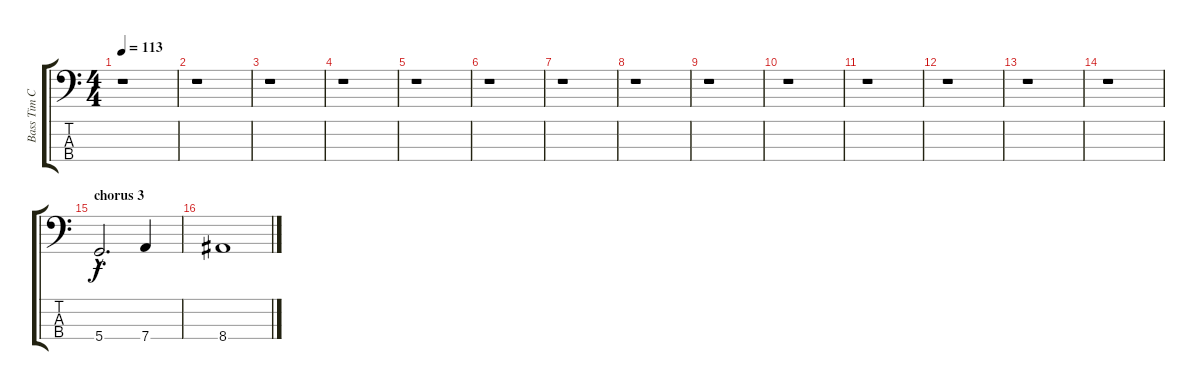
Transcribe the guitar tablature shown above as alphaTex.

\track ("Bass Tim C." "Bass Tim C") {instrument electricbassfinger}
\staff {score tabs}
\tuning (G2 D2 A1 D1) {hide}
\ts (4 4)
\tempo 113
\clef f4
\ks c
r.1{dy f} |
r.1 |
r.1 |
r.1 |
r.1 |
r.1 |
r.1 |
r.1 |
r.1 |
r.1 |
r.1 |
r.1 |
r.1 |
r.1 |
\section ("" "chorus 3")
5.4{hac}.2{d} 7.4.4 |
8.4.1
